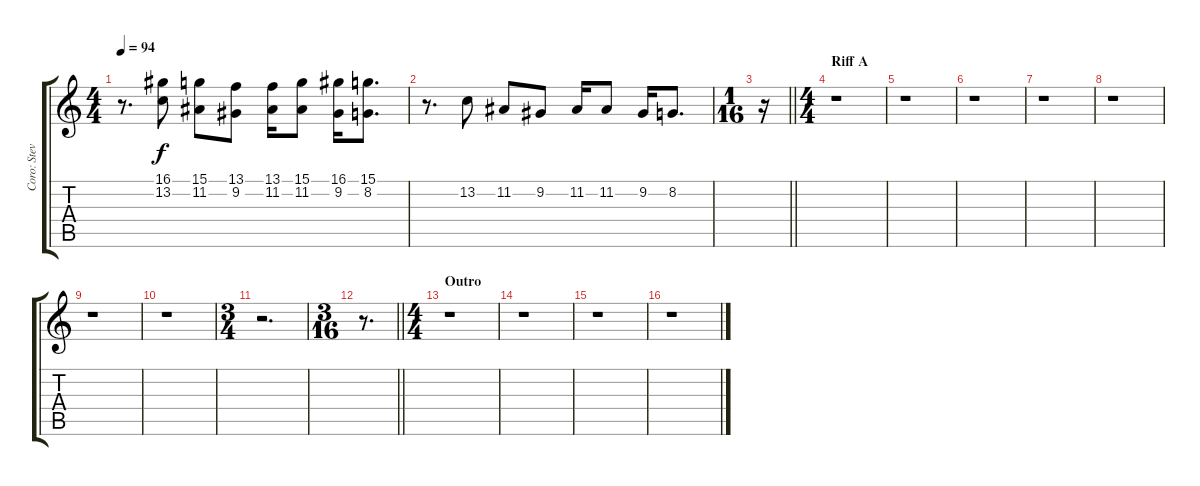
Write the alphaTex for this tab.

\track ("Coro: Steve" "Coro: Stev") {instrument lead3calliope}
\staff {score tabs}
\tuning (E4 B3 G3 D3 A2 E2) {hide}
\ts (4 4)
\tempo 94
\clef g2
\ks c
r.8{d dy f} (16.1 13.2).8 (15.1 11.2).8 (13.1 9.2).8 (13.1 11.2).16 (15.1 11.2).8 (16.1 9.2).16 (15.1 8.2).8{d} |
r.8{d} 13.2.8 11.2.8 9.2.8 11.2.16 11.2.8 9.2.16 8.2.8{d} |
\ts (1 16)
\barLineRight lightlight
r.16 |
\ts (4 4)
\section ("" "Riff A")
r.1 |
r.1 |
r.1 |
r.1 |
r.1 |
r.1 |
r.1 |
\ts (3 4)
r.2{d} |
\ts (3 16)
\barLineRight lightlight
r.8{d} |
\ts (4 4)
\section ("" "Outro")
r.1 |
r.1 |
r.1 |
r.1
